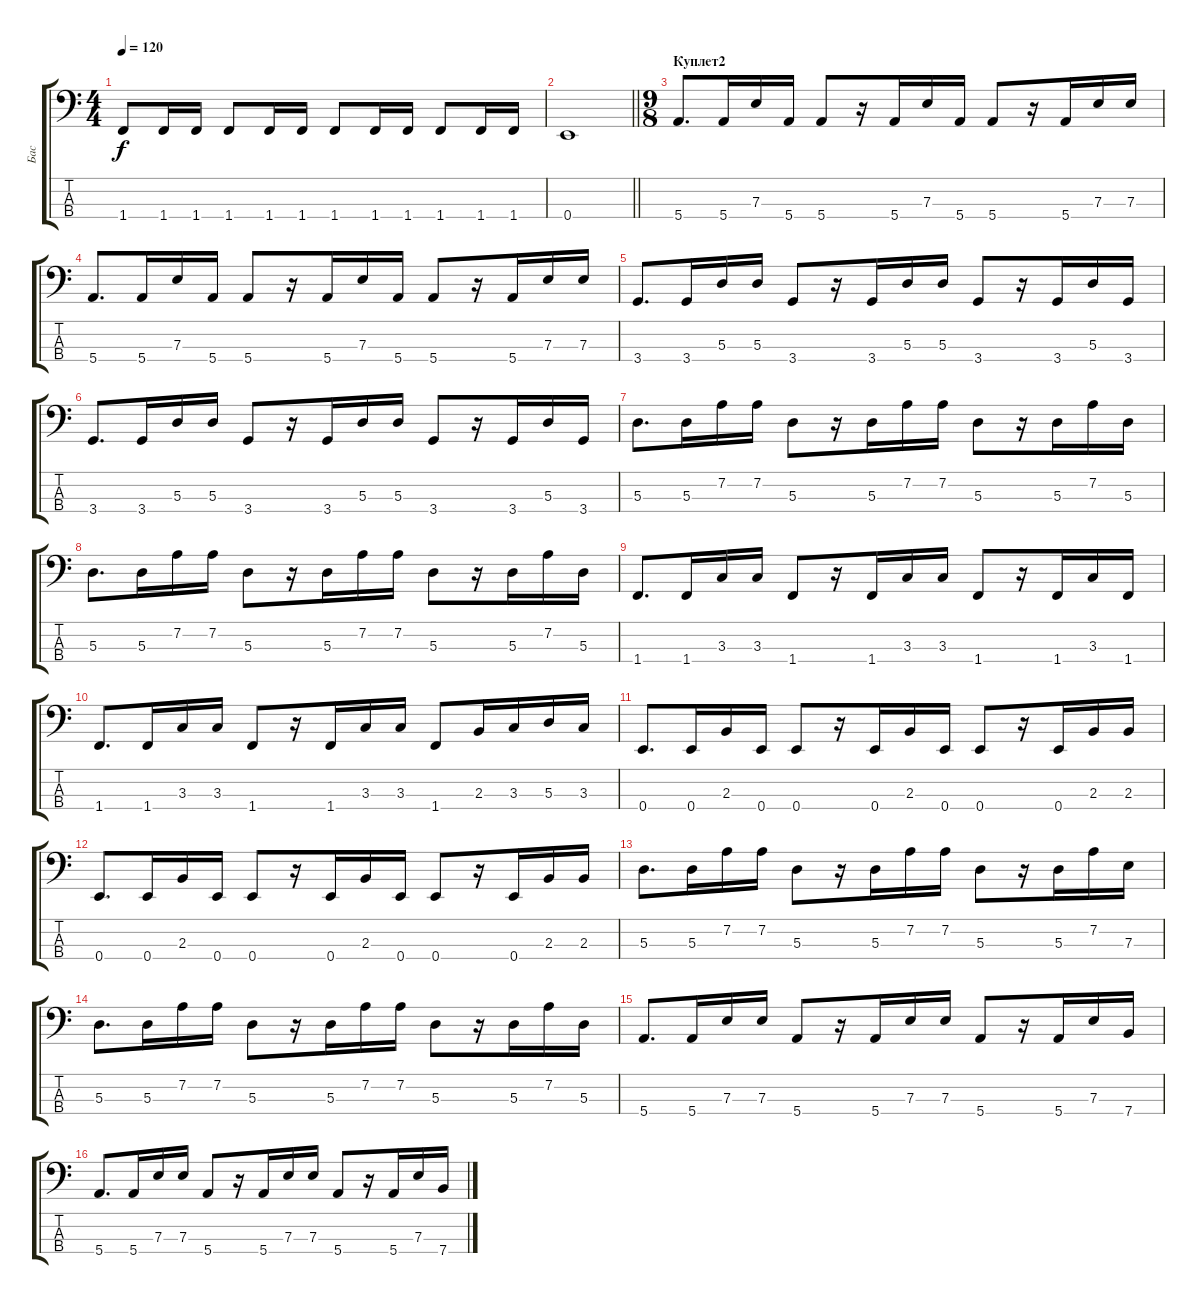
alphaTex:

\track ("Бас" "Бас") {instrument electricbassfinger}
\staff {score tabs}
\tuning (G2 D2 A1 E1) {hide}
\ts (4 4)
\tempo 120
\clef f4
\ks c
1.4.8{dy f} 1.4.16 1.4.16 1.4.8 1.4.16 1.4.16 1.4.8 1.4.16 1.4.16 1.4.8 1.4.16 1.4.16 |
\barLineRight lightlight
0.4.1 |
\ts (9 8)
\section ("" "Куплет2")
5.4.8{d} 5.4.16 7.3.16 5.4.16 5.4.8 r.16 5.4.16 7.3.16 5.4.16 5.4.8 r.16 5.4.16 7.3.16 7.3.16 |
5.4.8{d} 5.4.16 7.3.16 5.4.16 5.4.8 r.16 5.4.16 7.3.16 5.4.16 5.4.8 r.16 5.4.16 7.3.16 7.3.16 |
3.4.8{d} 3.4.16 5.3.16 5.3.16 3.4.8 r.16 3.4.16 5.3.16 5.3.16 3.4.8 r.16 3.4.16 5.3.16 3.4.16 |
3.4.8{d} 3.4.16 5.3.16 5.3.16 3.4.8 r.16 3.4.16 5.3.16 5.3.16 3.4.8 r.16 3.4.16 5.3.16 3.4.16 |
5.3.8{d} 5.3.16 7.2.16 7.2.16 5.3.8 r.16 5.3.16 7.2.16 7.2.16 5.3.8 r.16 5.3.16 7.2.16 5.3.16 |
5.3.8{d} 5.3.16 7.2.16 7.2.16 5.3.8 r.16 5.3.16 7.2.16 7.2.16 5.3.8 r.16 5.3.16 7.2.16 5.3.16 |
1.4.8{d} 1.4.16 3.3.16 3.3.16 1.4.8 r.16 1.4.16 3.3.16 3.3.16 1.4.8 r.16 1.4.16 3.3.16 1.4.16 |
1.4.8{d} 1.4.16 3.3.16 3.3.16 1.4.8 r.16 1.4.16 3.3.16 3.3.16 1.4.8 2.3.16 3.3.16 5.3.16 3.3.16 |
0.4.8{d} 0.4.16 2.3.16 0.4.16 0.4.8 r.16 0.4.16 2.3.16 0.4.16 0.4.8 r.16 0.4.16 2.3.16 2.3.16 |
0.4.8{d} 0.4.16 2.3.16 0.4.16 0.4.8 r.16 0.4.16 2.3.16 0.4.16 0.4.8 r.16 0.4.16 2.3.16 2.3.16 |
5.3.8{d} 5.3.16 7.2.16 7.2.16 5.3.8 r.16 5.3.16 7.2.16 7.2.16 5.3.8 r.16 5.3.16 7.2.16 7.3.16 |
5.3.8{d} 5.3.16 7.2.16 7.2.16 5.3.8 r.16 5.3.16 7.2.16 7.2.16 5.3.8 r.16 5.3.16 7.2.16 5.3.16 |
5.4.8{d} 5.4.16 7.3.16 7.3.16 5.4.8 r.16 5.4.16 7.3.16 7.3.16 5.4.8 r.16 5.4.16 7.3.16 7.4.16 |
5.4.8{d} 5.4.16 7.3.16 7.3.16 5.4.8 r.16 5.4.16 7.3.16 7.3.16 5.4.8 r.16 5.4.16 7.3.16 7.4.16
